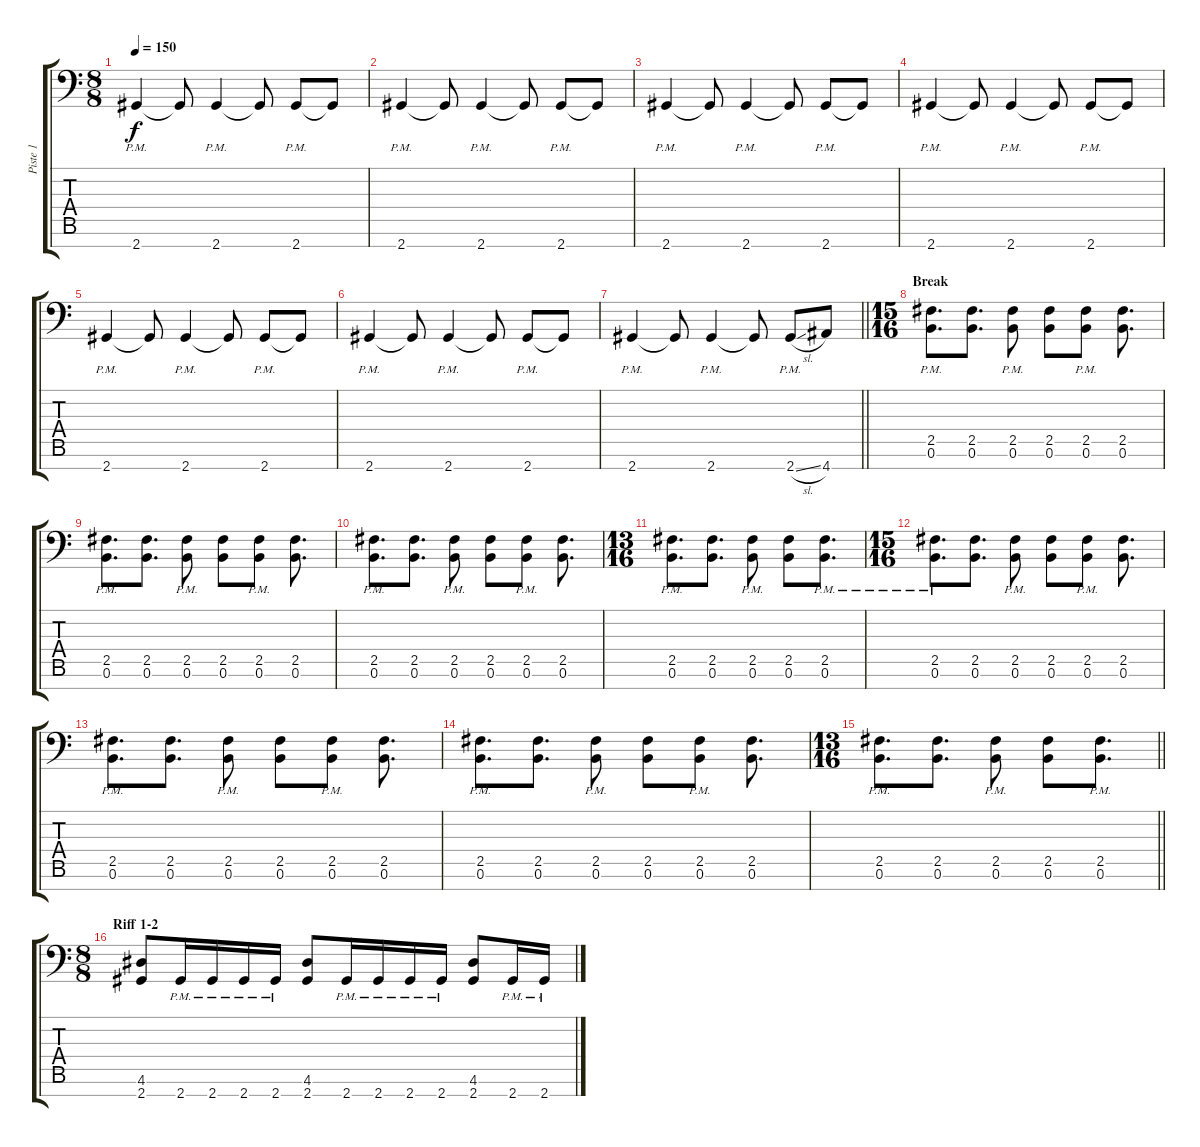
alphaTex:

\track ("Piste 1" "Piste 1") {instrument distortionguitar}
\staff {score tabs}
\tuning (B3 Gb3 D3 A2 E2 B1 Gb1) {hide}
\ts (8 8)
\tempo 150
\clef f4
\ks c
2.7{pm}.4{dy f} 2.7{t}.8 2.7{pm}.4 2.7{t}.8 2.7{pm}.8 2.7{t}.8 |
2.7{pm}.4 2.7{t}.8 2.7{pm}.4 2.7{t}.8 2.7{pm}.8 2.7{t}.8 |
2.7{pm}.4 2.7{t}.8 2.7{pm}.4 2.7{t}.8 2.7{pm}.8 2.7{t}.8 |
2.7{pm}.4 2.7{t}.8 2.7{pm}.4 2.7{t}.8 2.7{pm}.8 2.7{t}.8 |
2.7{pm}.4 2.7{t}.8 2.7{pm}.4 2.7{t}.8 2.7{pm}.8 2.7{t}.8 |
2.7{pm}.4 2.7{t}.8 2.7{pm}.4 2.7{t}.8 2.7{pm}.8 2.7{t}.8 |
\barLineRight lightlight
2.7{pm}.4 2.7{t}.8 2.7{pm}.4 2.7{t}.8 2.7{sl pm}.8 4.7.8 |
\ts (15 16)
\section ("" "Break")
(2.5{pm} 0.6{pm}).8{d} (2.5 0.6).8{d} (2.5{pm} 0.6{pm}).8 (2.5 0.6).8 (2.5{pm} 0.6{pm}).8 (2.5 0.6).8{d} |
(2.5{pm} 0.6{pm}).8{d} (2.5 0.6).8{d} (2.5{pm} 0.6{pm}).8 (2.5 0.6).8 (2.5{pm} 0.6{pm}).8 (2.5 0.6).8{d} |
(2.5{pm} 0.6{pm}).8{d} (2.5 0.6).8{d} (2.5{pm} 0.6{pm}).8 (2.5 0.6).8 (2.5{pm} 0.6{pm}).8 (2.5 0.6).8{d} |
\ts (13 16)
(2.5{pm} 0.6{pm}).8{d} (2.5 0.6).8{d} (2.5{pm} 0.6{pm}).8 (2.5 0.6).8 (2.5{pm} 0.6{pm}).8{d} |
\ts (15 16)
(2.5{pm} 0.6{pm}).8{d} (2.5 0.6).8{d} (2.5{pm} 0.6{pm}).8 (2.5 0.6).8 (2.5{pm} 0.6{pm}).8 (2.5 0.6).8{d} |
(2.5{pm} 0.6{pm}).8{d} (2.5 0.6).8{d} (2.5{pm} 0.6{pm}).8 (2.5 0.6).8 (2.5{pm} 0.6{pm}).8 (2.5 0.6).8{d} |
(2.5{pm} 0.6{pm}).8{d} (2.5 0.6).8{d} (2.5{pm} 0.6{pm}).8 (2.5 0.6).8 (2.5{pm} 0.6{pm}).8 (2.5 0.6).8{d} |
\ts (13 16)
\barLineRight lightlight
(2.5{pm} 0.6{pm}).8{d} (2.5 0.6).8{d} (2.5{pm} 0.6{pm}).8 (2.5 0.6).8 (2.5{pm} 0.6{pm}).8{d} |
\ts (8 8)
\section ("" "Riff 1-2")
(4.6 2.7).8 2.7{pm}.16 2.7{pm}.16 2.7{pm}.16 2.7{pm}.16 (4.6 2.7).8 2.7{pm}.16 2.7{pm}.16 2.7{pm}.16 2.7{pm}.16 (4.6 2.7).8 2.7{pm}.16 2.7{pm}.16
